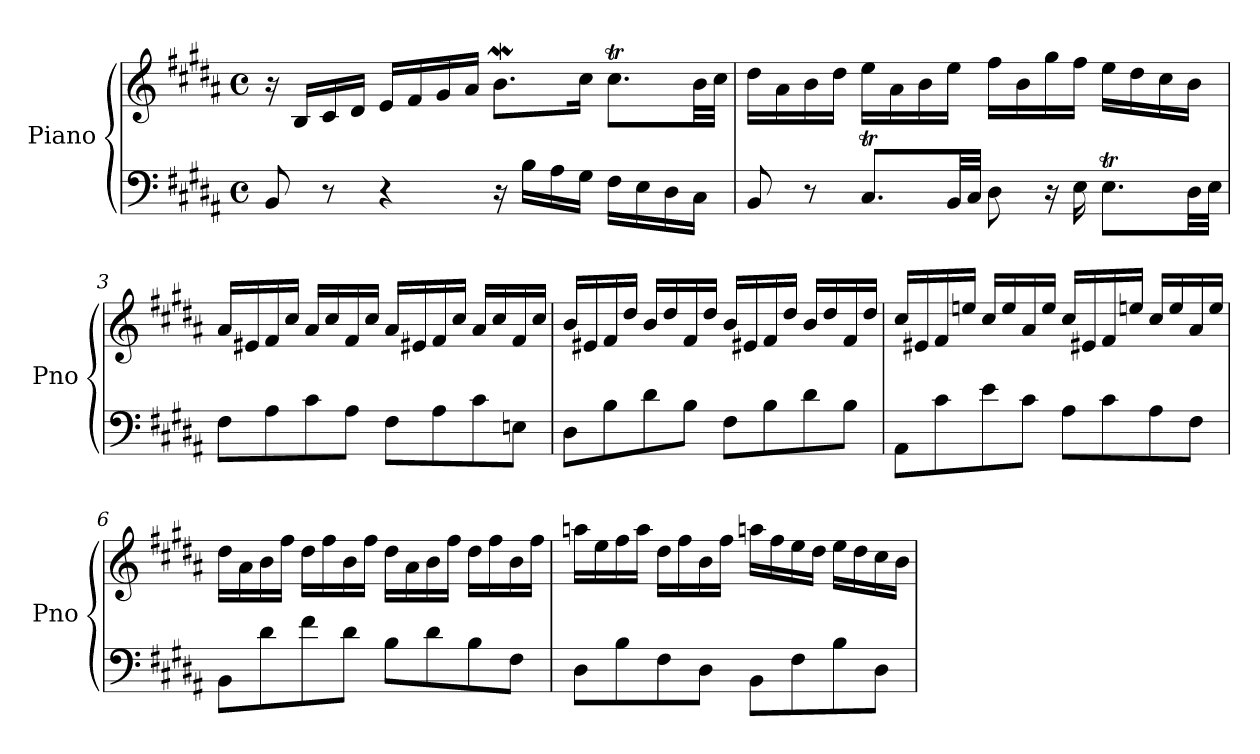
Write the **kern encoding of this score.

**kern	**kern
*part1	*part1
*staff2	*staff1
*I"Piano	*
*I'Pno	*
*clefF4	*clefG2
*k[f#c#g#d#a#]	*k[f#c#g#d#a#]
*M4/4	*M4/4
*met(c)	*met(c)
=1	=1
8BB/	16r
.	16B/LL
8r	16c#/
.	16d#/JJ
4r	16e/LL
.	16f#/
.	16g#/
.	16a#/JJ
16r	8.bw\L
16B\LL	.
16A#\	.
16G#\JJ	16cc#\Jk
16F#\LL	8.cc#T\L
16E\	.
16D#\	.
16C#\JJ	32b\LL
.	32cc#\JJJ
=2	=2
8BB/	16dd#\LL
.	16a#\
8r	16b\
.	16dd#\JJ
8.C#T/L	16ee\LL
.	16a#\
.	16b\
32BB/LL	16ee\JJ
32C#/JJJ	.
8D#\	16ff#\LL
.	16b\
16r	16gg#\
16E\	16ff#\JJ
8.ET\L	16ee\LL
.	16dd#\
.	16cc#\
32D#\LL	16b\JJ
32E\JJJ	.
=3	=3
8F#\L	16a#/LL
.	16e#X/
8A#\	16f#/
.	16cc#/JJ
8c#\	16a#/LL
.	16cc#/
8A#\J	16f#/
.	16cc#/JJ
8F#\L	16a#/LL
.	16e#X/
8A#\	16f#/
.	16cc#/JJ
8c#\	16a#/LL
.	16cc#/
8En\J	16f#/
.	16cc#/JJ
!!LO:LB:g=z
=4	=4
8D#\L	16b/LL
.	16e#X/
8B\	16f#/
.	16dd#/JJ
8d#\	16b/LL
.	16dd#/
8B\J	16f#/
.	16dd#/JJ
8F#\L	16b/LL
.	16e#X/
8B\	16f#/
.	16dd#/JJ
8d#\	16b/LL
.	16dd#/
8B\J	16f#/
.	16dd#/JJ
=5	=5
8AA#/L	16cc#/LL
.	16e#X/
8c#\	16f#/
.	16een/JJ
8e\	16cc#/LL
.	16ee/
8c#\J	16a#/
.	16ee/JJ
8A#\L	16cc#/LL
.	16e#X/
8c#\	16f#/
.	16een/JJ
8A#\	16cc#/LL
.	16ee/
8F#\J	16a#/
.	16ee/JJ
=6	=6
8BB\L	16dd#\LL
.	16a#\
8d#\	16b\
.	16ff#\JJ
8f#\	16dd#\LL
.	16ff#\
8d#\J	16b\
.	16ff#\JJ
8B\L	16dd#\LL
.	16a#\
8d#\	16b\
.	16ff#\JJ
8B\	16dd#\LL
.	16ff#\
8F#\J	16b\
.	16ff#\JJ
!!LO:LB:g=z
=7	=7
8D#\L	16aan\LL
.	16ee\
8B\	16ff#\
.	16aa\JJ
8F#\	16dd#\LL
.	16ff#\
8D#\J	16b\
.	16ff#\JJ
8BB\L	16aan\LL
.	16ff#\
8F#\	16ee\
.	16dd#\JJ
8B\	16ee\LL
.	16dd#\
8D#\J	16cc#\
.	16b\JJ
=	=
*-	*-
